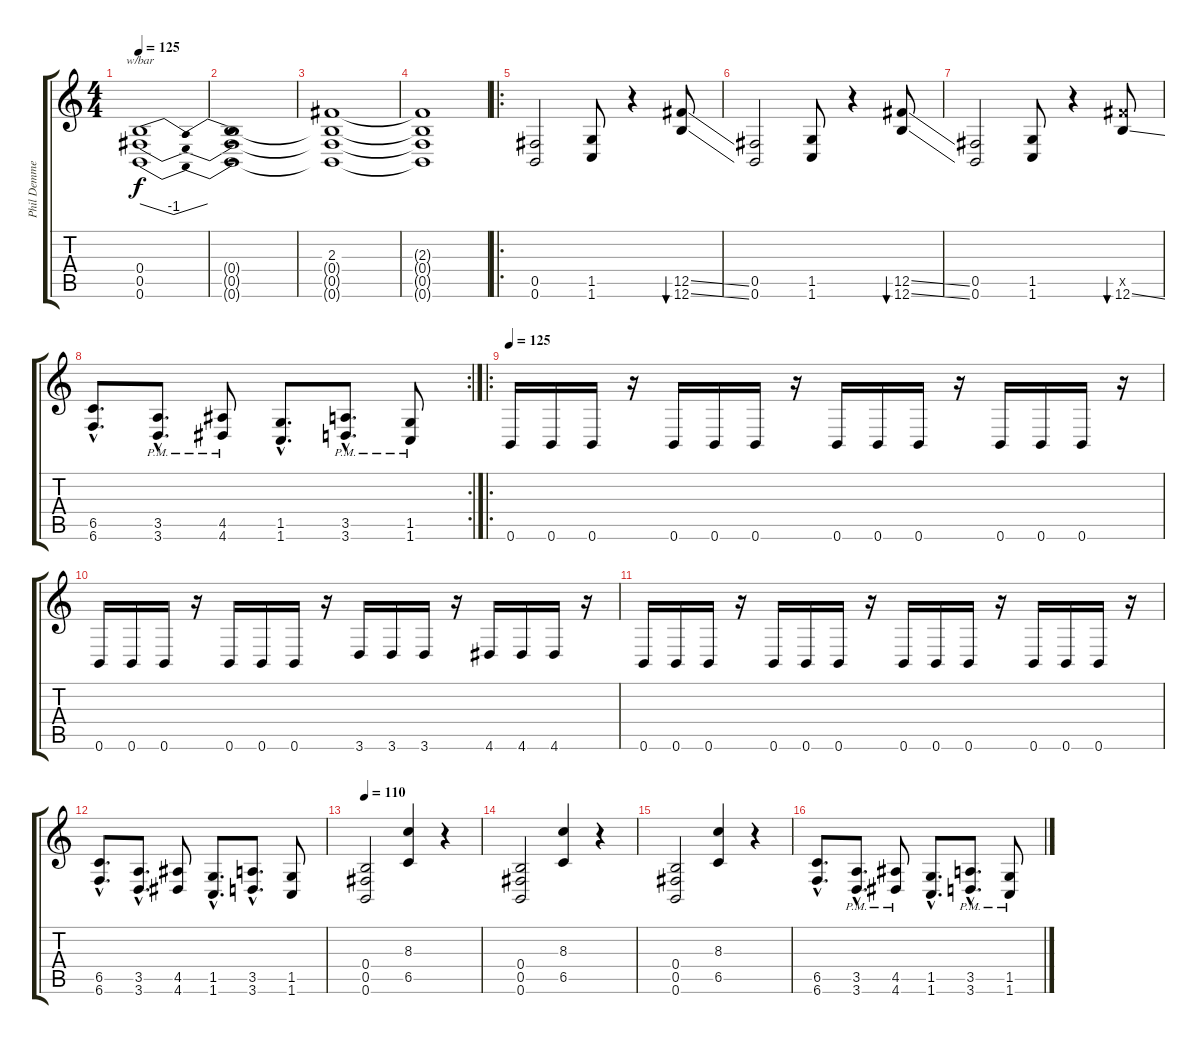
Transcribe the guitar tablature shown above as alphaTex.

\track ("Phil Demmel" "Phil Demme") {instrument distortionguitar}
\staff {score tabs}
\tuning (Db4 Ab3 E3 B2 Gb2 B1) {hide}
\ts (4 4)
\tempo 125
\clef g2
\ks c
(0.4 0.5 0.6).1{tbe (dip default 0 0 30 -4 60 0) dy f} |
(0.4{t} 0.5{t} 0.6{t}).1 |
(2.3 0.4{t} 0.5{t} 0.6{t}).1 |
(2.3{t} 0.4{t} 0.5{t} 0.6{t}).1 |
\ro
(0.5 0.6).2 (1.5 1.6).8 r.4 (12.5{ss} 12.6{ss}).8{bu 480} |
(0.5 0.6).2 (1.5 1.6).8 r.4 (12.5{ss} 12.6{ss}).8{bu 480} |
(0.5 0.6).2 (1.5 1.6).8 r.4 (12.5{x} 12.6{ss}).8{bu 480} |
\rc 2
(6.5{hac} 6.6{hac}).8{d} (3.5{hac pm} 3.6{hac}).8{d} (4.5{pm} 4.6).8 (1.5{hac} 1.6{hac}).8{d} (3.5{hac pm} 3.6{hac pm}).8{d} (1.5{pm} 1.6).8 |
\ro
\tempo 125
0.6.16 0.6.16 0.6.16 r.16 0.6.16 0.6.16 0.6.16 r.16 0.6.16 0.6.16 0.6.16 r.16 0.6.16 0.6.16 0.6.16 r.16 |
0.6.16 0.6.16 0.6.16 r.16 0.6.16 0.6.16 0.6.16 r.16 3.6.16 3.6.16 3.6.16 r.16 4.6.16 4.6.16 4.6.16 r.16 |
0.6.16 0.6.16 0.6.16 r.16 0.6.16 0.6.16 0.6.16 r.16 0.6.16 0.6.16 0.6.16 r.16 0.6.16 0.6.16 0.6.16 r.16 |
(6.5{hac} 6.6{hac}).8{d} (3.5{hac} 3.6{hac}).8{d} (4.5 4.6).8 (1.5{hac} 1.6{hac}).8{d} (3.5{hac} 3.6{hac}).8{d} (1.5 1.6).8 |
\tempo 110
(0.4 0.5 0.6).2 (8.3 6.5).4 r.4 |
(0.4 0.5 0.6).2 (8.3 6.5).4 r.4 |
(0.4 0.5 0.6).2 (8.3 6.5).4 r.4 |
(6.5{hac} 6.6{hac}).8{d} (3.5{hac pm} 3.6{hac}).8{d} (4.5{pm} 4.6).8 (1.5{hac} 1.6{hac}).8{d} (3.5{hac pm} 3.6{hac pm}).8{d} (1.5{pm} 1.6).8
